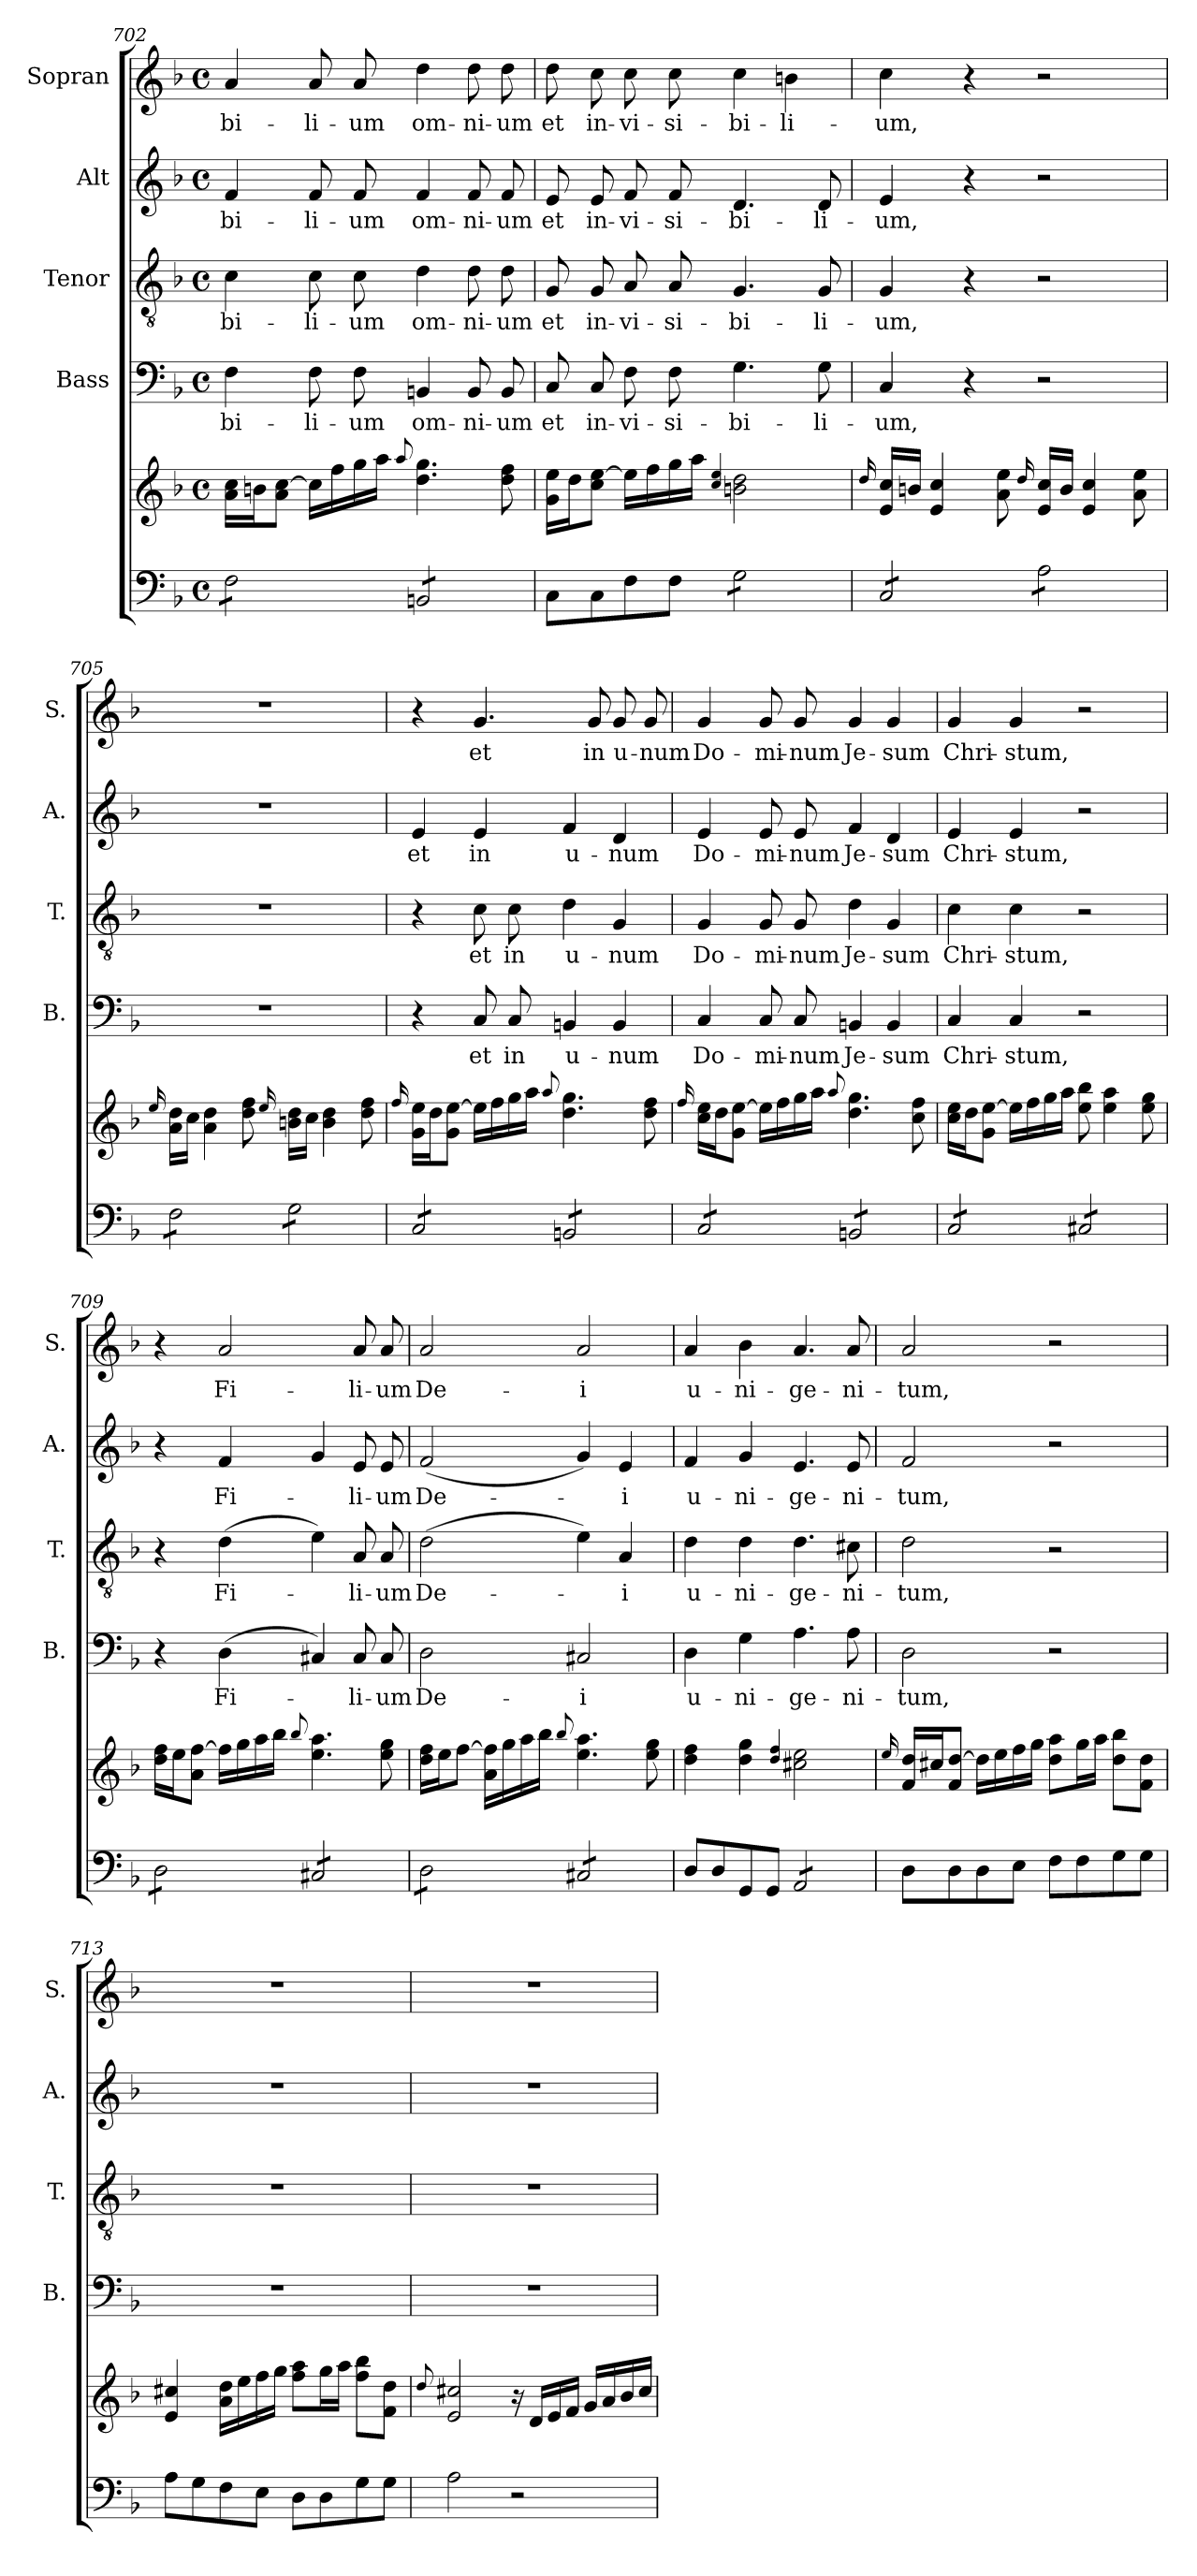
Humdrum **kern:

**kern	**kern	**kern	**text	**kern	**text	**kern	**text	**kern	**text
*part5	*part5	*part4	*part4	*part3	*part3	*part2	*part2	*part1	*part1
*staff6	*staff5	*staff4	*staff4	*staff3	*staff3	*staff2	*staff2	*staff1	*staff1
*	*	*I"Bass	*	*I"Tenor	*	*I"Alt	*	*I"Sopran	*
*	*	*I'B.	*	*I'T.	*	*I'A.	*	*I'S.	*
*clefF4	*clefG2	*clefF4	*	*clefGv2	*	*clefG2	*	*clefG2	*
*k[b-]	*k[b-]	*k[b-]	*	*k[b-]	*	*k[b-]	*	*k[b-]	*
*F:	*F:	*F:	*	*F:	*	*F:	*	*F:	*
*M4/4	*M4/4	*M4/4	*	*M4/4	*	*M4/4	*	*M4/4	*
*met(c)	*met(c)	*met(c)	*	*met(c)	*	*met(c)	*	*met(c)	*
=702	=702	=702	=702	=702	=702	=702	=702	=702	=702
!	!	!	!LO:LY:b	!	!LO:LY:b	!	!LO:LY:b	!	!LO:LY:b
*tremolo	*	*	*	*	*	*	*	*	*
8F\L	16a\ 16cc\LL	4F\	-bi-	4c\	-bi-	4f/	-bi-	4a/	-bi-
.	16bn\J	.	.	.	.	.	.	.	.
8F\	8a\ [8cc\J	.	.	.	.	.	.	.	.
!	!	!	!LO:LY:b	!	!LO:LY:b	!	!LO:LY:b	!	!LO:LY:b
8F\	16cc\LL]	8F\	-li-	8c\	-li-	8f/	-li-	8a/	-li-
.	16ff\	.	.	.	.	.	.	.	.
!	!	!	!LO:LY:b	!	!LO:LY:b	!	!LO:LY:b	!	!LO:LY:b
8F\J	16gg\	8F\	-um	8c\	-um	8f/	-um	8a/	-um
.	16aa\JJ	.	.	.	.	.	.	.	.
.	8qqaa/	.	.	.	.	.	.	.	.
!	!	!	!LO:LY:b	!	!LO:LY:b	!	!LO:LY:b	!	!LO:LY:b
8BBn/L	4.dd\ 4.gg\	4BBn/	om-	4d\	om-	4f/	om-	4dd\	om-
8BBn/	.	.	.	.	.	.	.	.	.
!	!	!	!LO:LY:b	!	!LO:LY:b	!	!LO:LY:b	!	!LO:LY:b
8BBn/	.	8BB/	-ni-	8d\	-ni-	8f/	-ni-	8dd\	-ni-
!	!	!	!LO:LY:b	!	!LO:LY:b	!	!LO:LY:b	!	!LO:LY:b
8BBn/J	8dd\ 8ff\	8BB/	-um	8d\	-um	8f/	-um	8dd\	-um
*Xtremolo	*	*	*	*	*	*	*	*	*
!!LO:LB:g=z
=703	=703	=703	=703	=703	=703	=703	=703	=703	=703
!	!	!	!LO:LY:b	!	!LO:LY:b	!	!LO:LY:b	!	!LO:LY:b
8C\L	16g\ 16ee\LL	8C/	et	8G/	et	8e/	et	8dd\	et
.	16dd\J	.	.	.	.	.	.	.	.
!	!	!	!LO:LY:b	!	!LO:LY:b	!	!LO:LY:b	!	!LO:LY:b
8C\	8cc\ [8ee\J	8C/	in-	8G/	in-	8e/	in-	8cc\	in-
!	!	!	!LO:LY:b	!	!LO:LY:b	!	!LO:LY:b	!	!LO:LY:b
8F\	16ee\LL]	8F\	-vi-	8A/	-vi-	8f/	-vi-	8cc\	-vi-
.	16ff\	.	.	.	.	.	.	.	.
!	!	!	!LO:LY:b	!	!LO:LY:b	!	!LO:LY:b	!	!LO:LY:b
8F\J	16gg\	8F\	-si-	8A/	-si-	8f/	-si-	8cc\	-si-
.	16aa\JJ	.	.	.	.	.	.	.	.
.	4qqcc/ 4qqee/	.	.	.	.	.	.	.	.
!	!	!	!LO:LY:b	!	!LO:LY:b	!	!LO:LY:b	!	!LO:LY:b
*tremolo	*	*	*	*	*	*	*	*	*
8G\L	2bn\ 2dd\	4.G\	-bi-	4.G/	-bi-	4.d/	-bi-	4cc\	-bi-
8G\	.	.	.	.	.	.	.	.	.
!	!	!	!	!	!	!	!	!	!LO:LY:b
8G\	.	.	.	.	.	.	.	4bn\	-li-
!	!	!	!LO:LY:b	!	!LO:LY:b	!	!LO:LY:b	!	!
8G\J	.	8G\	-li-	8G/	-li-	8d/	-li-	.	.
=704	=704	=704	=704	=704	=704	=704	=704	=704	=704
.	16qqdd/	.	.	.	.	.	.	.	.
!	!	!	!LO:LY:b	!	!LO:LY:b	!	!LO:LY:b	!	!LO:LY:b
8C/L	16e/ 16cc/LL	4C/	-um,	4G/	-um,	4e/	-um,	4cc\	-um,
.	16bn/JJ	.	.	.	.	.	.	.	.
8C/	4e/ 4cc/	.	.	.	.	.	.	.	.
8C/	.	4r	.	4r	.	4r	.	4r	.
8C/J	8a\ 8ee\	.	.	.	.	.	.	.	.
.	16qqdd/	.	.	.	.	.	.	.	.
8A\L	16e/ 16cc/LL	2r	.	2r	.	2r	.	2r	.
.	16b/JJ	.	.	.	.	.	.	.	.
8A\	4e/ 4cc/	.	.	.	.	.	.	.	.
8A\	.	.	.	.	.	.	.	.	.
8A\J	8a\ 8ee\	.	.	.	.	.	.	.	.
=705	=705	=705	=705	=705	=705	=705	=705	=705	=705
.	16qqee/	.	.	.	.	.	.	.	.
8F\L	16a\ 16dd\LL	1r	.	1r	.	1r	.	1r	.
.	16cc\JJ	.	.	.	.	.	.	.	.
8F\	4a\ 4dd\	.	.	.	.	.	.	.	.
8F\	.	.	.	.	.	.	.	.	.
8F\J	8dd\ 8ff\	.	.	.	.	.	.	.	.
.	16qqee/	.	.	.	.	.	.	.	.
8G\L	16bn\ 16dd\LL	.	.	.	.	.	.	.	.
.	16cc\JJ	.	.	.	.	.	.	.	.
8G\	4b\ 4dd\	.	.	.	.	.	.	.	.
8G\	.	.	.	.	.	.	.	.	.
8G\J	8dd\ 8ff\	.	.	.	.	.	.	.	.
!!LO:PB:g=z
=706	=706	=706	=706	=706	=706	=706	=706	=706	=706
.	16qqff/	.	.	.	.	.	.	.	.
!	!	!	!	!	!	!	!LO:LY:b	!	!
8C/L	16g\ 16ee\LL	4r	.	4r	.	4e/	et	4r	.
.	16dd\J	.	.	.	.	.	.	.	.
8C/	8g\ [8ee\J	.	.	.	.	.	.	.	.
!	!	!	!LO:LY:b	!	!LO:LY:b	!	!LO:LY:b	!	!LO:LY:b
8C/	16ee\LL]	8C/	et	8c\	et	4e/	in	4.g/	et
.	16ff\	.	.	.	.	.	.	.	.
!	!	!	!LO:LY:b	!	!LO:LY:b	!	!	!	!
8C/J	16gg\	8C/	in	8c\	in	.	.	.	.
.	16aa\JJ	.	.	.	.	.	.	.	.
.	8qqaa/	.	.	.	.	.	.	.	.
!	!	!	!LO:LY:b	!	!LO:LY:b	!	!LO:LY:b	!	!
8BBn/L	4.dd\ 4.gg\	4BBn/	u-	4d\	u-	4f/	u-	.	.
!	!	!	!	!	!	!	!	!	!LO:LY:b
8BBn/	.	.	.	.	.	.	.	8g/	in
!	!	!	!LO:LY:b	!	!LO:LY:b	!	!LO:LY:b	!	!LO:LY:b
8BBn/	.	4BB/	-num	4G/	-num	4d/	-num	8g/	u-
!	!	!	!	!	!	!	!	!	!LO:LY:b
8BBn/J	8dd\ 8ff\	.	.	.	.	.	.	8g/	-num
=707	=707	=707	=707	=707	=707	=707	=707	=707	=707
.	16qqff/	.	.	.	.	.	.	.	.
!	!	!	!LO:LY:b	!	!LO:LY:b	!	!LO:LY:b	!	!LO:LY:b
8C/L	16cc\ 16ee\LL	4C/	Do-	4G/	Do-	4e/	Do-	4g/	Do-
.	16dd\J	.	.	.	.	.	.	.	.
8C/	8g\ [8ee\J	.	.	.	.	.	.	.	.
!	!	!	!LO:LY:b	!	!LO:LY:b	!	!LO:LY:b	!	!LO:LY:b
8C/	16ee\LL]	8C/	-mi-	8G/	-mi-	8e/	-mi-	8g/	-mi-
.	16ff\	.	.	.	.	.	.	.	.
!	!	!	!LO:LY:b	!	!LO:LY:b	!	!LO:LY:b	!	!LO:LY:b
8C/J	16gg\	8C/	-num	8G/	-num	8e/	-num	8g/	-num
.	16aa\JJ	.	.	.	.	.	.	.	.
.	8qqaa/	.	.	.	.	.	.	.	.
!	!	!	!LO:LY:b	!	!LO:LY:b	!	!LO:LY:b	!	!LO:LY:b
8BBn/L	4.dd\ 4.gg\	4BBn/	Je-	4d\	Je-	4f/	Je-	4g/	Je-
8BBn/	.	.	.	.	.	.	.	.	.
!	!	!	!LO:LY:b	!	!LO:LY:b	!	!LO:LY:b	!	!LO:LY:b
8BBn/	.	4BB/	-sum	4G/	-sum	4d/	-sum	4g/	-sum
8BBn/J	8cc\ 8ff\	.	.	.	.	.	.	.	.
=708	=708	=708	=708	=708	=708	=708	=708	=708	=708
!	!	!	!LO:LY:b	!	!LO:LY:b	!	!LO:LY:b	!	!LO:LY:b
8C/L	16cc\ 16ee\LL	4C/	Chri-	4c\	Chri-	4e/	Chri-	4g/	Chri-
.	16dd\J	.	.	.	.	.	.	.	.
8C/	8g\ [8ee\J	.	.	.	.	.	.	.	.
!	!	!	!LO:LY:b	!	!LO:LY:b	!	!LO:LY:b	!	!LO:LY:b
8C/	16ee\LL]	4C/	-stum,	4c\	-stum,	4e/	-stum,	4g/	-stum,
.	16ff\	.	.	.	.	.	.	.	.
8C/J	16gg\	.	.	.	.	.	.	.	.
.	16aa\JJ	.	.	.	.	.	.	.	.
8C#X/L	8ee\ 8bb-\	2r	.	2r	.	2r	.	2r	.
8C#X/	4ee\ 4aa\	.	.	.	.	.	.	.	.
8C#X/	.	.	.	.	.	.	.	.	.
8C#X/J	8ee\ 8gg\	.	.	.	.	.	.	.	.
!!LO:LB:g=z
=709	=709	=709	=709	=709	=709	=709	=709	=709	=709
8D\L	16dd\ 16ff\LL	4r	.	4r	.	4r	.	4r	.
.	16ee\J	.	.	.	.	.	.	.	.
8D\	8a\ [8ff\J	.	.	.	.	.	.	.	.
!	!	!	!LO:LY:b	!	!LO:LY:b	!	!LO:LY:b	!	!LO:LY:b
8D\	16ff\LL]	(>4D\	Fi-	(>4d\	Fi-	4f/	Fi-	2a/	Fi-
.	16gg\	.	.	.	.	.	.	.	.
8D\J	16aa\	.	.	.	.	.	.	.	.
.	16bb-\JJ	.	.	.	.	.	.	.	.
.	8qqbb-/	.	.	.	.	.	.	.	.
8C#X/L	4.ee\ 4.aa\	4C#X/)	.	4e\)	.	4g/	.	.	.
8C#X/	.	.	.	.	.	.	.	.	.
!	!	!	!LO:LY:b	!	!LO:LY:b	!	!LO:LY:b	!	!LO:LY:b
8C#X/	.	8C#/	-li-	8A/	-li-	8e/	-li-	8a/	-li-
!	!	!	!LO:LY:b	!	!LO:LY:b	!	!LO:LY:b	!	!LO:LY:b
8C#X/J	8ee\ 8gg\	8C#/	-um	8A/	-um	8e/	-um	8a/	-um
=710	=710	=710	=710	=710	=710	=710	=710	=710	=710
!	!	!	!LO:LY:b	!	!LO:LY:b	!	!LO:LY:b	!	!LO:LY:b
8D\L	16dd\ 16ff\LL	2D\	De-	(>2d\	De-	(<2f/	De-	2a/	De-
.	16ee\J	.	.	.	.	.	.	.	.
8D\	[8ff\J	.	.	.	.	.	.	.	.
8D\	16a\ 16ff\]LL	.	.	.	.	.	.	.	.
.	16gg\	.	.	.	.	.	.	.	.
8D\J	16aa\	.	.	.	.	.	.	.	.
.	16bb-\JJ	.	.	.	.	.	.	.	.
.	8qqbb-/	.	.	.	.	.	.	.	.
!	!	!	!LO:LY:b	!	!	!	!	!	!LO:LY:b
8C#X/L	4.ee\ 4.aa\	2C#X/	-i	4e\)	.	4g/)	.	2a/	-i
8C#X/	.	.	.	.	.	.	.	.	.
!	!	!	!	!	!LO:LY:b	!	!LO:LY:b	!	!
8C#X/	.	.	.	4A/	-i	4e/	-i	.	.
8C#X/J	8ee\ 8gg\	.	.	.	.	.	.	.	.
*Xtremolo	*	*	*	*	*	*	*	*	*
=711	=711	=711	=711	=711	=711	=711	=711	=711	=711
!	!	!	!LO:LY:b	!	!LO:LY:b	!	!LO:LY:b	!	!LO:LY:b
8D/L	4dd\ 4ff\	4D\	u-	4d\	u-	4f/	u-	4a/	u-
8D/	.	.	.	.	.	.	.	.	.
!	!	!	!LO:LY:b	!	!LO:LY:b	!	!LO:LY:b	!	!LO:LY:b
8GG/	4dd\ 4gg\	4G\	-ni-	4d\	-ni-	4g/	-ni-	4b-\	-ni-
8GG/J	.	.	.	.	.	.	.	.	.
.	4qqdd/ 4qqff/	.	.	.	.	.	.	.	.
!	!	!	!LO:LY:b	!	!LO:LY:b	!	!LO:LY:b	!	!LO:LY:b
*tremolo	*	*	*	*	*	*	*	*	*
8AA/L	2cc#X\ 2ee\	4.A\	-ge-	4.d\	-ge-	4.e/	-ge-	4.a/	-ge-
8AA/	.	.	.	.	.	.	.	.	.
8AA/	.	.	.	.	.	.	.	.	.
!	!	!	!LO:LY:b	!	!LO:LY:b	!	!LO:LY:b	!	!LO:LY:b
8AA/J	.	8A\	-ni-	8c#X\	-ni-	8e/	-ni-	8a/	-ni-
*Xtremolo	*	*	*	*	*	*	*	*	*
=712	=712	=712	=712	=712	=712	=712	=712	=712	=712
.	16qqee/	.	.	.	.	.	.	.	.
!	!	!	!LO:LY:b	!	!LO:LY:b	!	!LO:LY:b	!	!LO:LY:b
8D\L	16f/ 16dd/LL	2D\	-tum,	2d\	-tum,	2f/	-tum,	2a/	-tum,
.	16cc#X/J	.	.	.	.	.	.	.	.
8D\	8f/ [8dd/J	.	.	.	.	.	.	.	.
8D\	16dd\LL]	.	.	.	.	.	.	.	.
.	16ee\	.	.	.	.	.	.	.	.
8E\J	16ff\	.	.	.	.	.	.	.	.
.	16gg\JJ	.	.	.	.	.	.	.	.
8F\L	8dd\ 8aa\L	2r	.	2r	.	2r	.	2r	.
8F\	16gg\L	.	.	.	.	.	.	.	.
.	16aa\JJ	.	.	.	.	.	.	.	.
8G\	8dd\ 8bb-\L	.	.	.	.	.	.	.	.
8G\J	8f\ 8dd\J	.	.	.	.	.	.	.	.
!!LO:PB:g=z
=713	=713	=713	=713	=713	=713	=713	=713	=713	=713
8A\L	4e/ 4cc#X/	1r	.	1r	.	1r	.	1r	.
8G\	.	.	.	.	.	.	.	.	.
8F\	16a\ 16dd\LL	.	.	.	.	.	.	.	.
.	16ee\	.	.	.	.	.	.	.	.
8E\J	16ff\	.	.	.	.	.	.	.	.
.	16gg\JJ	.	.	.	.	.	.	.	.
8D\L	8ff\ 8aa\L	.	.	.	.	.	.	.	.
8D\	16gg\L	.	.	.	.	.	.	.	.
.	16aa\JJ	.	.	.	.	.	.	.	.
8G\	8ff\ 8bb-\L	.	.	.	.	.	.	.	.
8G\J	8f\ 8dd\J	.	.	.	.	.	.	.	.
=714	=714	=714	=714	=714	=714	=714	=714	=714	=714
.	8qqdd/	.	.	.	.	.	.	.	.
2A\	2e/ 2cc#X/	1r	.	1r	.	1r	.	1r	.
2r	16r	.	.	.	.	.	.	.	.
.	16d/LL	.	.	.	.	.	.	.	.
.	16e/	.	.	.	.	.	.	.	.
.	16f/JJ	.	.	.	.	.	.	.	.
.	16g/LL	.	.	.	.	.	.	.	.
.	16a/	.	.	.	.	.	.	.	.
.	16b-/	.	.	.	.	.	.	.	.
.	16cc#/JJ	.	.	.	.	.	.	.	.
=	=	=	=	=	=	=	=	=	=
*-	*-	*-	*-	*-	*-	*-	*-	*-	*-
